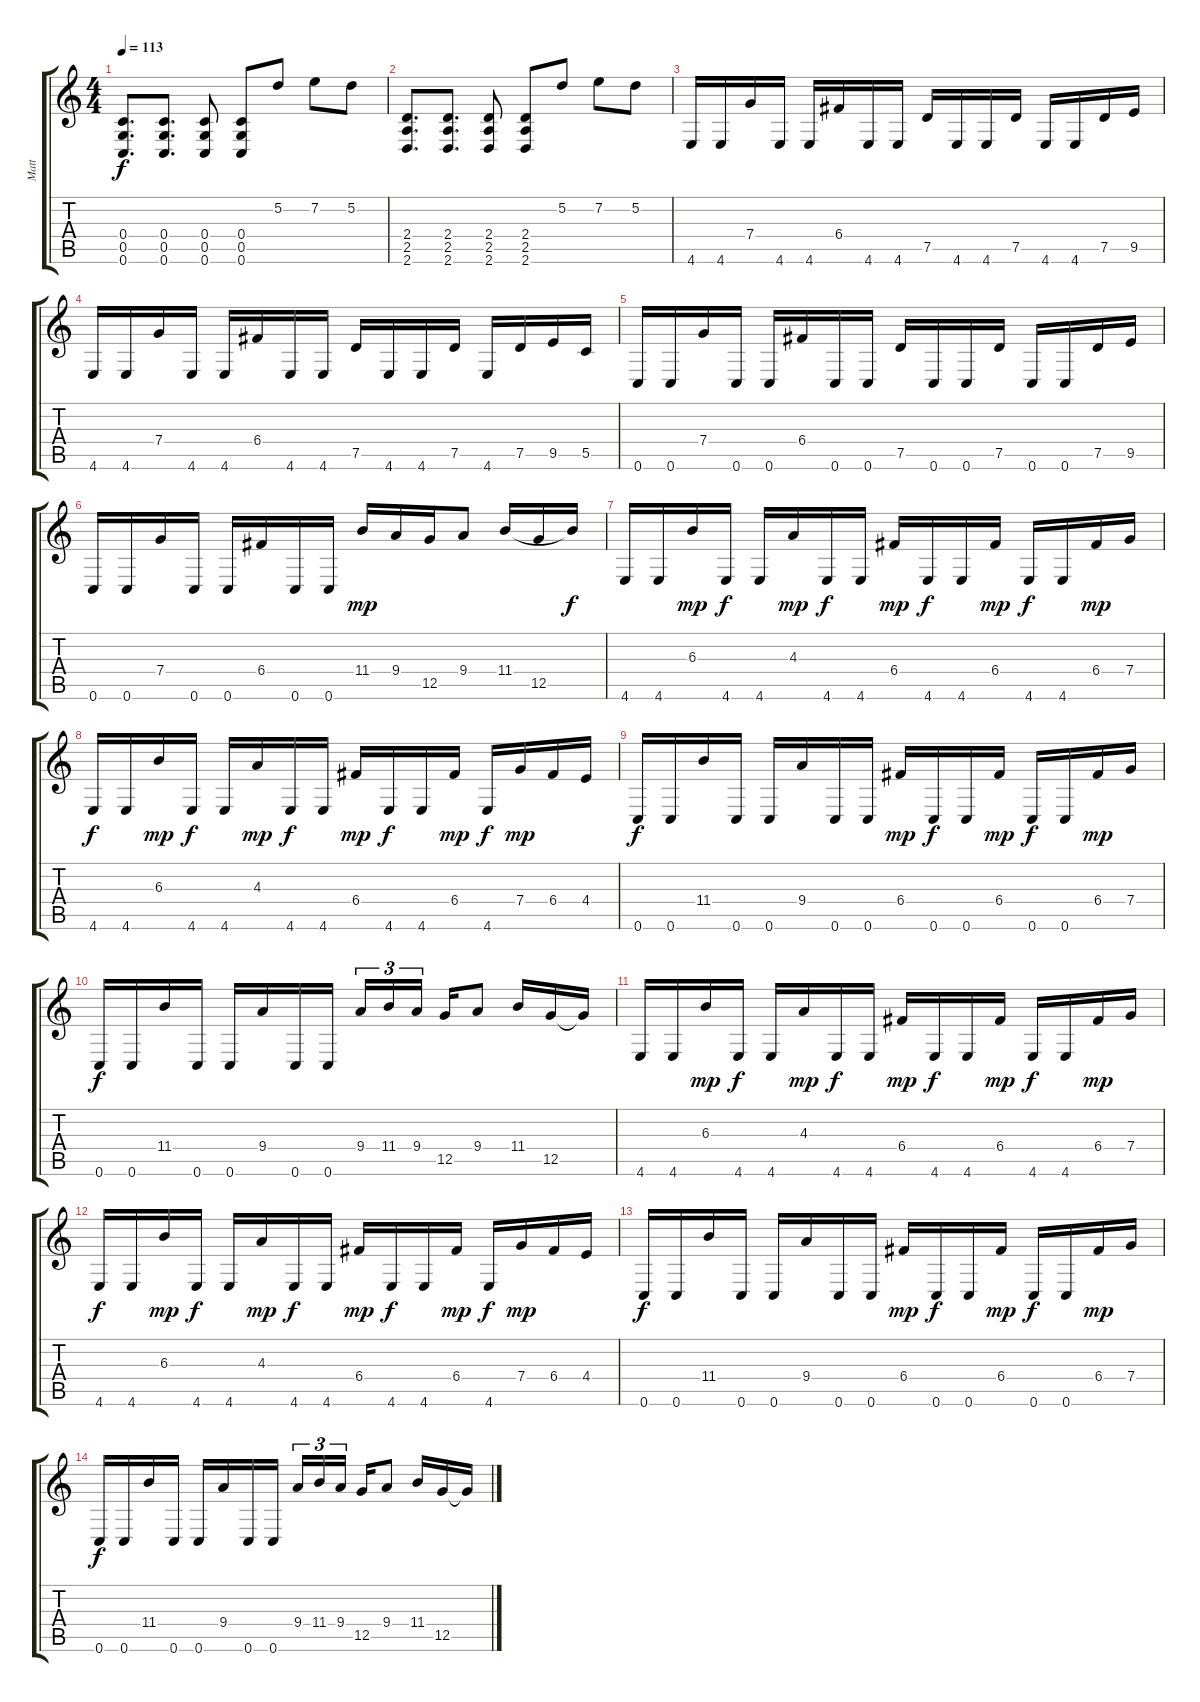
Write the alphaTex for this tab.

\track ("Matt" "Matt") {instrument overdrivenguitar}
\staff {score tabs}
\tuning (D4 A3 F3 C3 G2 C2) {hide}
\ts (4 4)
\tempo 113
\clef g2
\ks c
(0.4 0.5 0.6).8{d dy f} (0.4 0.5 0.6).8{d} (0.4 0.5 0.6).8 (0.4 0.5 0.6).8 5.2.8 7.2.8 5.2.8 |
(2.4 2.5 2.6).8{d} (2.4 2.5 2.6).8{d} (2.4 2.5 2.6).8 (2.4 2.5 2.6).8 5.2.8 7.2.8 5.2.8 |
4.6.16{volume 15} 4.6.16 7.4.16 4.6.16 4.6.16 6.4.16 4.6.16 4.6.16 7.5.16 4.6.16 4.6.16 7.5.16 4.6.16 4.6.16 7.5.16 9.5.16 |
4.6.16 4.6.16 7.4.16 4.6.16 4.6.16 6.4.16 4.6.16 4.6.16 7.5.16 4.6.16 4.6.16 7.5.16 4.6.16 7.5.16 9.5.16 5.5.16 |
0.6.16 0.6.16 7.4.16 0.6.16 0.6.16 6.4.16 0.6.16 0.6.16 7.5.16 0.6.16 0.6.16 7.5.16 0.6.16 0.6.16 7.5.16 9.5.16 |
0.6.16 0.6.16 7.4.16 0.6.16 0.6.16 6.4.16 0.6.16 0.6.16 11.4.16{dy mp} 9.4.16 12.5.16 9.4.8 11.4.16 12.5.16 11.4{t}.16{dy f} |
4.6.16 4.6.16 6.3.16{dy mp} 4.6.16{dy f} 4.6.16 4.3.16{dy mp} 4.6.16{dy f} 4.6.16 6.4.16{dy mp} 4.6.16{dy f} 4.6.16 6.4.16{dy mp} 4.6.16{dy f} 4.6.16 6.4.16{dy mp} 7.4.16 |
4.6.16{dy f} 4.6.16 6.3.16{dy mp} 4.6.16{dy f} 4.6.16 4.3.16{dy mp} 4.6.16{dy f} 4.6.16 6.4.16{dy mp} 4.6.16{dy f} 4.6.16 6.4.16{dy mp} 4.6.16{dy f} 7.4.16{dy mp} 6.4.16 4.4.16 |
0.6.16{dy f} 0.6.16 11.4.16 0.6.16 0.6.16 9.4.16 0.6.16 0.6.16 6.4.16{dy mp} 0.6.16{dy f} 0.6.16 6.4.16{dy mp} 0.6.16{dy f} 0.6.16 6.4.16{dy mp} 7.4.16 |
0.6.16{dy f} 0.6.16 11.4.16 0.6.16 0.6.16 9.4.16 0.6.16 0.6.16 9.4.16{tu (3 2)} 11.4.16{tu (3 2)} 9.4.16{tu (3 2) beam splitsecondary} 12.5.16 9.4.8 11.4.16 12.5.16 12.5{t}.16 |
4.6.16 4.6.16 6.3.16{dy mp} 4.6.16{dy f} 4.6.16 4.3.16{dy mp} 4.6.16{dy f} 4.6.16 6.4.16{dy mp} 4.6.16{dy f} 4.6.16 6.4.16{dy mp} 4.6.16{dy f} 4.6.16 6.4.16{dy mp} 7.4.16 |
4.6.16{dy f} 4.6.16 6.3.16{dy mp} 4.6.16{dy f} 4.6.16 4.3.16{dy mp} 4.6.16{dy f} 4.6.16 6.4.16{dy mp} 4.6.16{dy f} 4.6.16 6.4.16{dy mp} 4.6.16{dy f} 7.4.16{dy mp} 6.4.16 4.4.16 |
0.6.16{dy f} 0.6.16 11.4.16 0.6.16 0.6.16 9.4.16 0.6.16 0.6.16 6.4.16{dy mp} 0.6.16{dy f} 0.6.16 6.4.16{dy mp} 0.6.16{dy f} 0.6.16 6.4.16{dy mp} 7.4.16 |
0.6.16{dy f} 0.6.16 11.4.16 0.6.16 0.6.16 9.4.16 0.6.16 0.6.16 9.4.16{tu (3 2)} 11.4.16{tu (3 2)} 9.4.16{tu (3 2) beam splitsecondary} 12.5.16 9.4.8 11.4.16 12.5.16 12.5{t}.16
